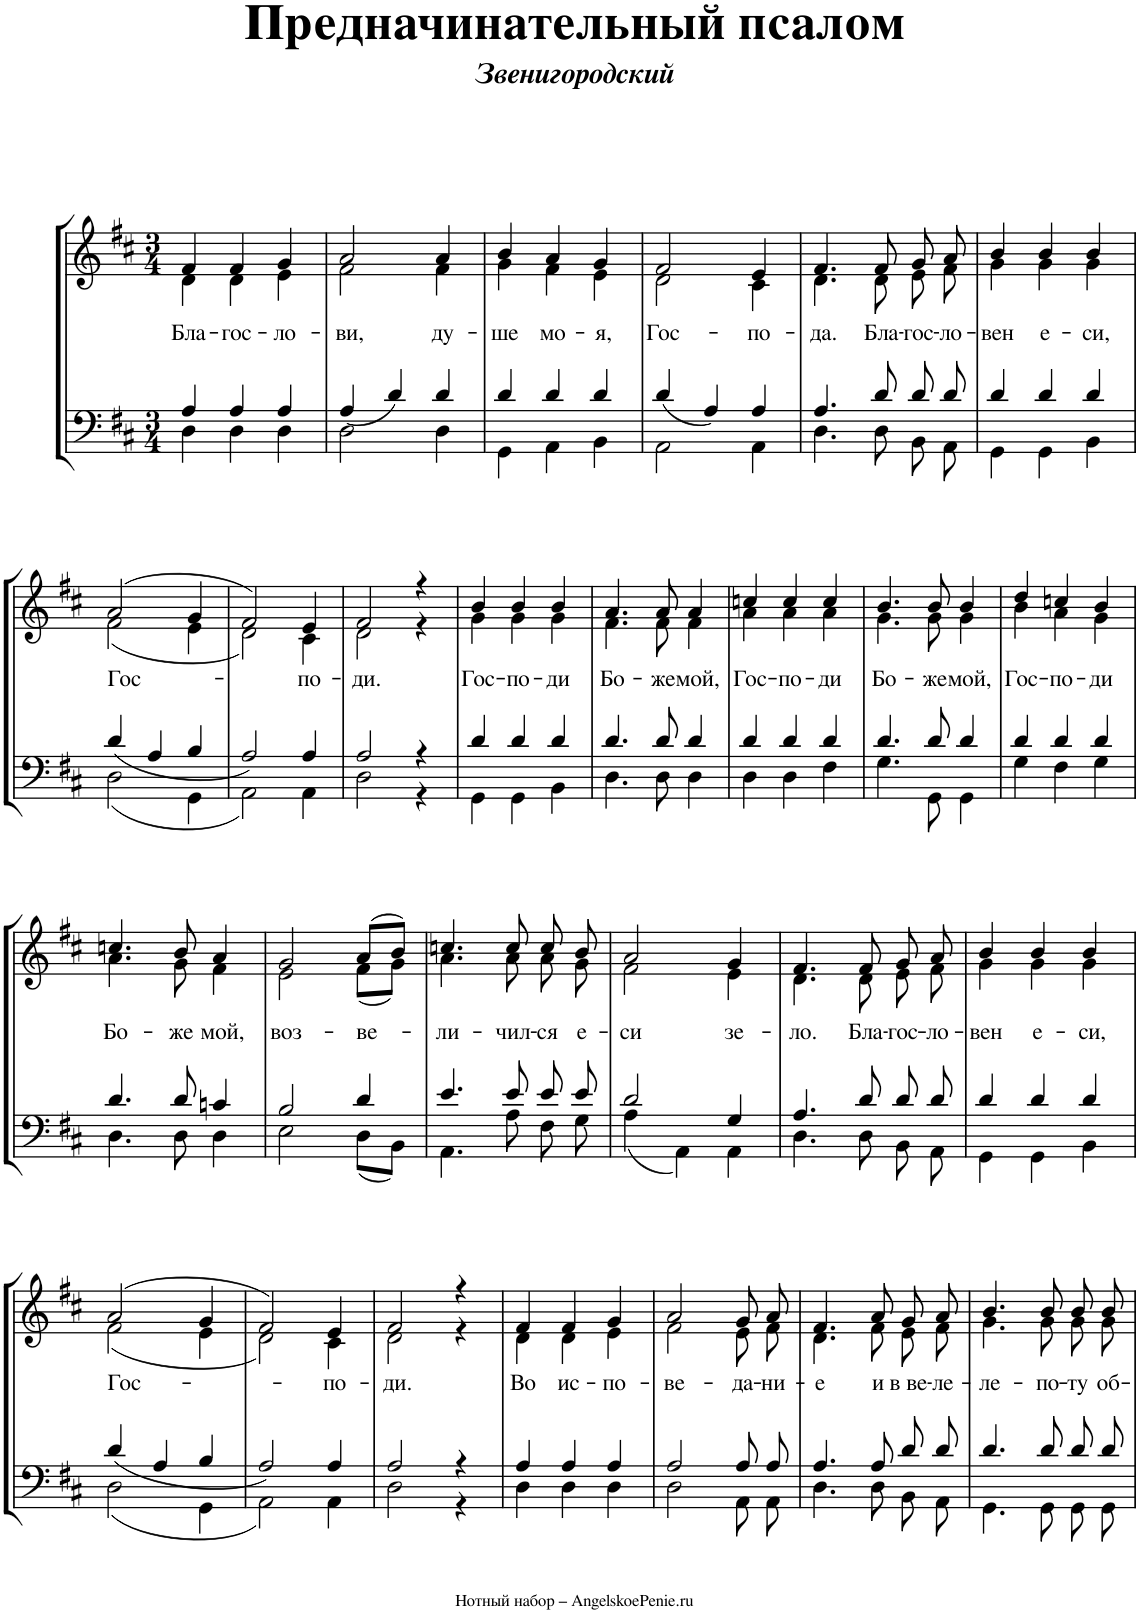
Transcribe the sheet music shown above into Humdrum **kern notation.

**kern	**kern	**text
*part1	*part1	*part1
*staff2	*staff1	*staff1
*I"Piano	*	*
*I'Pno.	*	*
*clefF4	*clefG2	*
*k[f#c#]	*k[f#c#]	*
*M3/4	*M3/4	*
=1	=1	=1
*^	*^	*
*	*^	*	*	*
!	!	!	!	!	!LO:LY:b
2.ryy	4A/	4D\	4f#/	4d\	Бла-
!	!	!	!	!	!LO:LY:b
.	4A/	4D\	4f#/	4d\	-гос-
!	!	!	!	!	!LO:LY:b
.	4A/	4D\	4g/	4e\	-ло-
=2	=2	=2	=2	=2	=2
!	!	!	!	!	!LO:LY:b
2.ryy	4A/	2D\	2a/	2f#\	-ви,
.	4d/	.	.	.	.
!	!	!	!	!	!LO:LY:b
.	4d/	4D\	4a/	4f#\	ду-
=3	=3	=3	=3	=3	=3
!	!	!	!	!	!LO:LY:b
2.ryy	4d/	4GG\	4b/	4g\	-ше
!	!	!	!	!	!LO:LY:b
.	4d/	4AA\	4a/	4f#\	мо-
!	!	!	!	!	!LO:LY:b
.	4d/	4BB\	4g/	4e\	-я,
=4	=4	=4	=4	=4	=4
!	!	!	!	!	!LO:LY:b
2.ryy	4d/	2AA\	2f#/	2d\	Гос-
.	4A/	.	.	.	.
!	!	!	!	!	!LO:LY:b
.	4A/	4AA\	4e/	4c#\	-по-
=5	=5	=5	=5	=5	=5
!	!	!	!	!	!LO:LY:b
2.ryy	4.A/	4.D\	4.f#/	4.d\	-да.
!	!	!	!	!	!LO:LY:b
.	8d/	8D\	8f#/	8d\	Бла-
!	!	!	!	!	!LO:LY:b
.	8d/	8BB\	8g/	8e\	-гос-
!	!	!	!	!	!LO:LY:b
.	8d/	8AA\	8a/	8f#\	-ло-
=6	=6	=6	=6	=6	=6
!	!	!	!	!	!LO:LY:b
2.ryy	4d/	4GG\	4b/	4g\	-вен
!	!	!	!	!	!LO:LY:b
.	4d/	4GG\	4b/	4g\	е-
!	!	!	!	!	!LO:LY:b
.	4d/	4BB\	4b/	4g\	-си,
!!LO:LB:g=z	!!
=7	=7	=7	=7	=7	=7
!	!	!	!	!	!LO:LY:b
2.ryy	4d/	2D\	(2a/	(2f#\	Гос-
.	4A/	.	.	.	.
.	4B/	4GG\	4g/	4e\	.
=8	=8	=8	=8	=8	=8
2.ryy	2A/	2AA\	2f#/)	2d\)	.
!	!	!	!	!	!LO:LY:b
.	4A/	4AA\	4e/	4c#\	-по-
=9	=9	=9	=9	=9	=9
!	!	!	!	!	!LO:LY:b
2.ryy	2A/	2D\	2f#/	2d\	-ди.
.	4r	4r	4r	4r	.
=10	=10	=10	=10	=10	=10
!	!	!	!	!	!LO:LY:b
2.ryy	4d/	4GG\	4b/	4g\	Гос-
!	!	!	!	!	!LO:LY:b
.	4d/	4GG\	4b/	4g\	-по-
!	!	!	!	!	!LO:LY:b
.	4d/	4BB\	4b/	4g\	-ди
=11	=11	=11	=11	=11	=11
!	!	!	!	!	!LO:LY:b
2.ryy	4.d/	4.D\	4.a/	4.f#\	Бо-
!	!	!	!	!	!LO:LY:b
.	8d/	8D\	8a/	8f#\	-же
!	!	!	!	!	!LO:LY:b
.	4d/	4D\	4a/	4f#\	мой,
=12	=12	=12	=12	=12	=12
!	!	!	!	!	!LO:LY:b
2.ryy	4d/	4D\	4ccn/	4a\	Гос-
!	!	!	!	!	!LO:LY:b
.	4d/	4D\	4cc/	4a\	-по-
!	!	!	!	!	!LO:LY:b
.	4d/	4F#\	4cc/	4a\	-ди
=13	=13	=13	=13	=13	=13
!	!	!	!	!	!LO:LY:b
2.ryy	4.d/	4.G\	4.b/	4.g\	Бо-
!	!	!	!	!	!LO:LY:b
.	8d/	8GG\	8b/	8g\	-же
!	!	!	!	!	!LO:LY:b
.	4d/	4GG\	4b/	4g\	мой,
=14	=14	=14	=14	=14	=14
!	!	!	!	!	!LO:LY:b
2.ryy	4d/	4G\	4dd/	4b\	Гос-
!	!	!	!	!	!LO:LY:b
.	4d/	4F#\	4ccn/	4a\	-по-
!	!	!	!	!	!LO:LY:b
.	4d/	4G\	4b/	4g\	-ди
!!LO:LB:g=z	!!
=15	=15	=15	=15	=15	=15
!	!	!	!	!	!LO:LY:b
2.ryy	4.d/	4.D\	4.ccn/	4.a\	Бо-
!	!	!	!	!	!LO:LY:b
.	8d/	8D\	8b/	8g\	-же
!	!	!	!	!	!LO:LY:b
.	4cn/	4D\	4a/	4f#\	мой,
=16	=16	=16	=16	=16	=16
!	!	!	!	!	!LO:LY:b
2.ryy	2B/	2E\	2g/	2e\	воз-
!	!	!	!	!	!LO:LY:b
.	4d/	8D\L	(8a/L	(8f#\L	-ве-
.	.	8BB\J	8b/J)	8g\J)	.
=17	=17	=17	=17	=17	=17
!	!	!	!	!	!LO:LY:b
2.ryy	4.e/	4.AA\	4.ccn/	4.a\	-ли-
!	!	!	!	!	!LO:LY:b
.	8e/	8A\	8cc/	8a\	-чил-
!	!	!	!	!	!LO:LY:b
.	8e/	8F#\	8cc/	8a\	-ся
!	!	!	!	!	!LO:LY:b
.	8e/	8G\	8b/	8g\	е-
=18	=18	=18	=18	=18	=18
!	!	!	!	!	!LO:LY:b
2.ryy	2d/	4A\	2a/	2f#\	-си
.	.	4AA\	.	.	.
!	!	!	!	!	!LO:LY:b
.	4G/	4AA\	4g/	4e\	зе-
=19	=19	=19	=19	=19	=19
!	!	!	!	!	!LO:LY:b
2.ryy	4.A/	4.D\	4.f#/	4.d\	-ло.
!	!	!	!	!	!LO:LY:b
.	8d/	8D\	8f#/	8d\	Бла-
!	!	!	!	!	!LO:LY:b
.	8d/	8BB\	8g/	8e\	-гос-
!	!	!	!	!	!LO:LY:b
.	8d/	8AA\	8a/	8f#\	-ло-
=20	=20	=20	=20	=20	=20
!	!	!	!	!	!LO:LY:b
2.ryy	4d/	4GG\	4b/	4g\	-вен
!	!	!	!	!	!LO:LY:b
.	4d/	4GG\	4b/	4g\	е-
!	!	!	!	!	!LO:LY:b
.	4d/	4BB\	4b/	4g\	-си,
!!LO:LB:g=z	!!
=21	=21	=21	=21	=21	=21
!	!	!	!	!	!LO:LY:b
2.ryy	4d/	2D\	(2a/	(2f#\	Гос-
.	4A/	.	.	.	.
.	4B/	4GG\	4g/	4e\	.
=22	=22	=22	=22	=22	=22
2.ryy	2A/	2AA\	2f#/)	2d\)	.
!	!	!	!	!	!LO:LY:b
.	4A/	4AA\	4e/	4c#\	-по-
=23	=23	=23	=23	=23	=23
!	!	!	!	!	!LO:LY:b
2.ryy	2A/	2D\	2f#/	2d\	-ди.
.	4r	4r	4r	4r	.
=24	=24	=24	=24	=24	=24
!	!	!	!	!	!LO:LY:b
2.ryy	4A/	4D\	4f#/	4d\	Во
!	!	!	!	!	!LO:LY:b
.	4A/	4D\	4f#/	4d\	ис-
!	!	!	!	!	!LO:LY:b
.	4A/	4D\	4g/	4e\	-по-
=25	=25	=25	=25	=25	=25
!	!	!	!	!	!LO:LY:b
2.ryy	2A/	2D\	2a/	2f#\	-ве-
!	!	!	!	!	!LO:LY:b
.	8A/	8AA\	8g/	8e\	-да-
!	!	!	!	!	!LO:LY:b
.	8A/	8AA\	8a/	8f#\	-ни-
=26	=26	=26	=26	=26	=26
!	!	!	!	!	!LO:LY:b
2.ryy	4.A/	4.D\	4.f#/	4.d\	-е
!	!	!	!	!	!LO:LY:b
.	8A/	8D\	8a/	8f#\	и
!	!	!	!	!	!LO:LY:b
.	8d/	8BB\	8g/	8e\	в ве-
!	!	!	!	!	!LO:LY:b
.	8d/	8AA\	8a/	8f#\	-ле-
=27	=27	=27	=27	=27	=27
!	!	!	!	!	!LO:LY:b
2.ryy	4.d/	4.GG\	4.b/	4.g\	-ле-
!	!	!	!	!	!LO:LY:b
.	8d/	8GG\	8b/	8g\	-по-
!	!	!	!	!	!LO:LY:b
.	8d/	8GG\	8b/	8g\	-ту
!	!	!	!	!	!LO:LY:b
.	8d/	8GG\	8b/	8g\	об-
*v	*v	*v	*	*	*
*	*v	*v	*
=	=	=
*-	*-	*-
